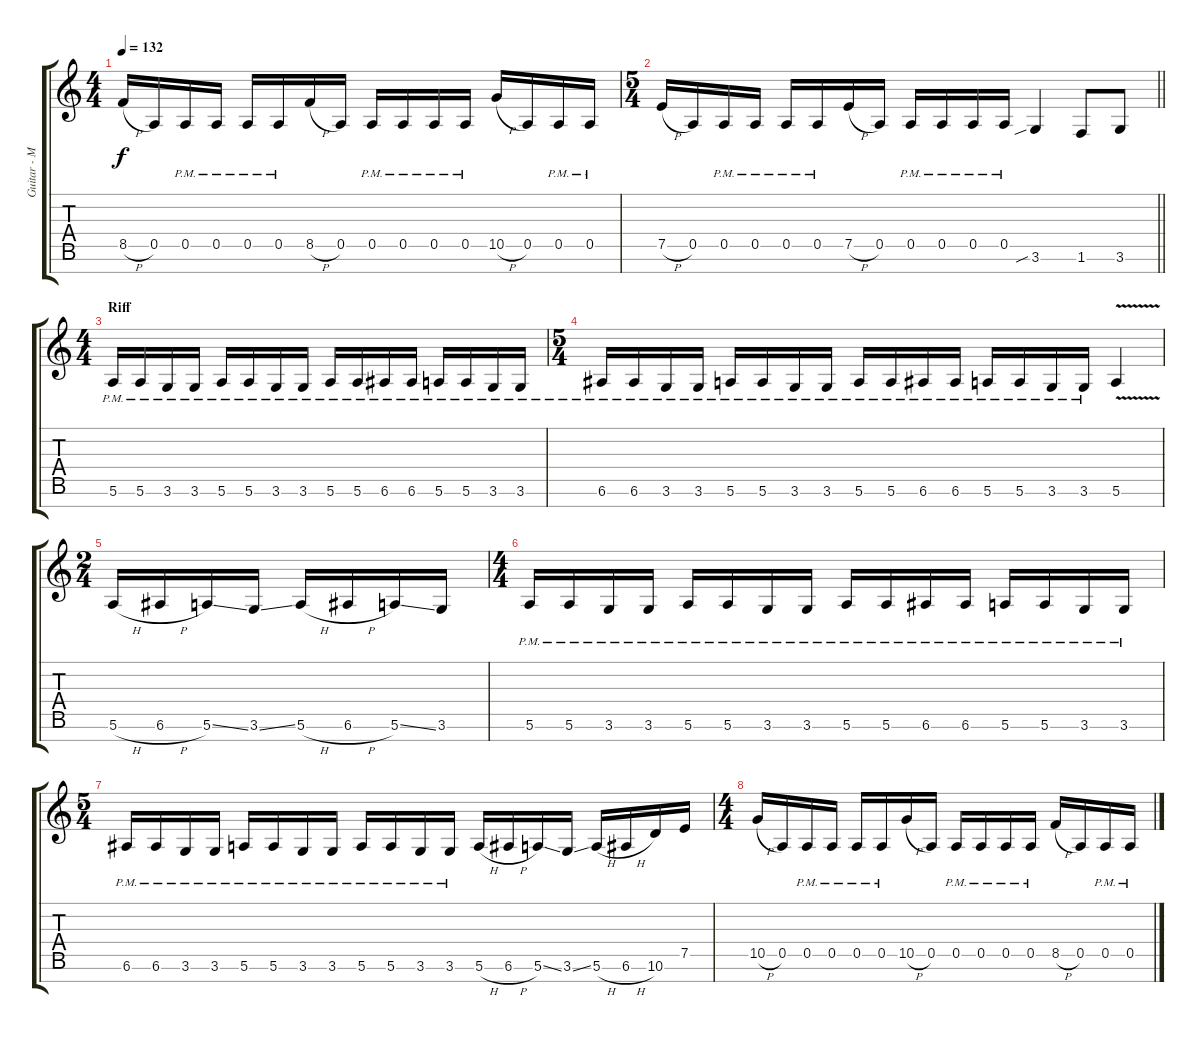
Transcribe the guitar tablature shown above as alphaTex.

\track ("Guitar - Mark" "Guitar - M") {instrument distortionguitar}
\staff {score tabs}
\tuning (E4 B3 G3 D3 A2 E2 B1) {hide}
\ts (4 4)
\tempo 132
\clef g2
\ks c
8.5{h}.16{dy f} 0.5.16 0.5{pm}.16 0.5{pm}.16 0.5{pm}.16 0.5{pm}.16 8.5{h}.16 0.5.16 0.5{pm}.16 0.5{pm}.16 0.5{pm}.16 0.5{pm}.16 10.5{h}.16 0.5.16 0.5{pm}.16 0.5{pm}.16 |
\ts (5 4)
\barLineRight lightlight
7.5{h}.16 0.5.16 0.5{pm}.16 0.5{pm}.16 0.5{pm}.16 0.5{pm}.16 7.5{h}.16 0.5.16 0.5{pm}.16 0.5{pm}.16 0.5{pm}.16 0.5{pm}.16 3.6{sib}.4 1.6.8 3.6.8 |
\ts (4 4)
\section ("" "Riff")
5.6{pm}.16 5.6{pm}.16 3.6{pm}.16 3.6{pm}.16 5.6{pm}.16 5.6{pm}.16 3.6{pm}.16 3.6{pm}.16 5.6{pm}.16 5.6{pm}.16 6.6{pm}.16 6.6{pm}.16 5.6{pm}.16 5.6{pm}.16 3.6{pm}.16 3.6{pm}.16 |
\ts (5 4)
6.6{pm}.16 6.6{pm}.16 3.6{pm}.16 3.6{pm}.16 5.6{pm}.16 5.6{pm}.16 3.6{pm}.16 3.6{pm}.16 5.6{pm}.16 5.6{pm}.16 6.6{pm}.16 6.6{pm}.16 5.6{pm}.16 5.6{pm}.16 3.6{pm}.16 3.6{pm}.16 5.6{v}.4 |
\ts (2 4)
5.6{h}.16 6.6{h}.16 5.6{ss}.16 3.6{ss}.16 5.6{h}.16 6.6{h}.16 5.6{ss}.16 3.6.16 |
\ts (4 4)
5.6{pm}.16 5.6{pm}.16 3.6{pm}.16 3.6{pm}.16 5.6{pm}.16 5.6{pm}.16 3.6{pm}.16 3.6{pm}.16 5.6{pm}.16 5.6{pm}.16 6.6{pm}.16 6.6{pm}.16 5.6{pm}.16 5.6{pm}.16 3.6{pm}.16 3.6{pm}.16 |
\ts (5 4)
6.6{pm}.16 6.6{pm}.16 3.6{pm}.16 3.6{pm}.16 5.6{pm}.16 5.6{pm}.16 3.6{pm}.16 3.6{pm}.16 5.6{pm}.16 5.6{pm}.16 3.6{pm}.16 3.6{pm}.16 5.6{h}.16 6.6{h}.16 5.6{ss}.16 3.6{ss}.16 5.6{h}.16 6.6{h}.16 10.6.16 7.5.16 |
\ts (4 4)
10.5{h}.16 0.5.16 0.5{pm}.16 0.5{pm}.16 0.5{pm}.16 0.5{pm}.16 10.5{h}.16 0.5.16 0.5{pm}.16 0.5{pm}.16 0.5{pm}.16 0.5{pm}.16 8.5{h}.16 0.5.16 0.5{pm}.16 0.5{pm}.16
